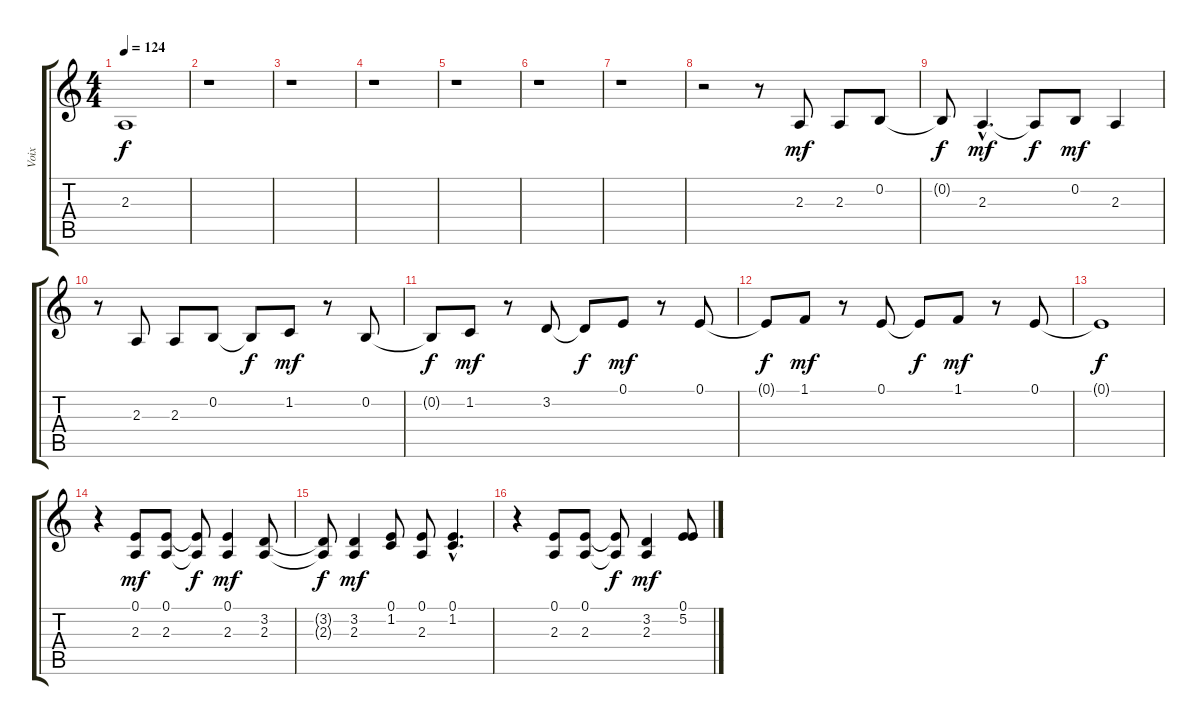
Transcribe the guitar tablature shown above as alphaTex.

\track ("Voix" "Voix") {instrument cello}
\staff {score tabs}
\tuning (E4 B3 G3 D3 A2 E2) {hide}
\ts (4 4)
\tempo 124
\clef g2
\ks c
2.3{t}.1{dy f} |
r.1 |
r.1 |
r.1 |
r.1 |
r.1 |
r.1 |
r.2 r.8 2.3.8{dy mf} 2.3.8 0.2.8 |
0.2{t}.8{dy f} 2.3{hac}.4{d dy mf} 2.3{t}.8{dy f} 0.2.8{dy mf} 2.3.4 |
r.8 2.3.8 2.3.8 0.2.8 0.2{t}.8{dy f} 1.2.8{dy mf} r.8 0.2.8 |
0.2{t}.8{dy f} 1.2.8{dy mf} r.8 3.2.8 3.2{t}.8{dy f} 0.1.8{dy mf} r.8 0.1.8 |
0.1{t}.8{dy f} 1.1.8{dy mf} r.8 0.1.8 0.1{t}.8{dy f} 1.1.8{dy mf} r.8 0.1.8 |
0.1{t}.1{dy f} |
r.4 (0.1 2.3).8{dy mf} (0.1 2.3).8 (0.1{t} 2.3{t}).8{dy f} (0.1 2.3).4{dy mf} (3.2 2.3).8 |
(3.2{t} 2.3{t}).8{dy f} (3.2 2.3).4{dy mf} (0.1 1.2).8 (0.1 2.3).8 (0.1{hac} 1.2{hac}).4{d} |
r.4 (0.1 2.3).8 (0.1 2.3).8 (0.1{t} 2.3{t}).8{dy f} (3.2 2.3).4{dy mf} (0.1 5.2).8
